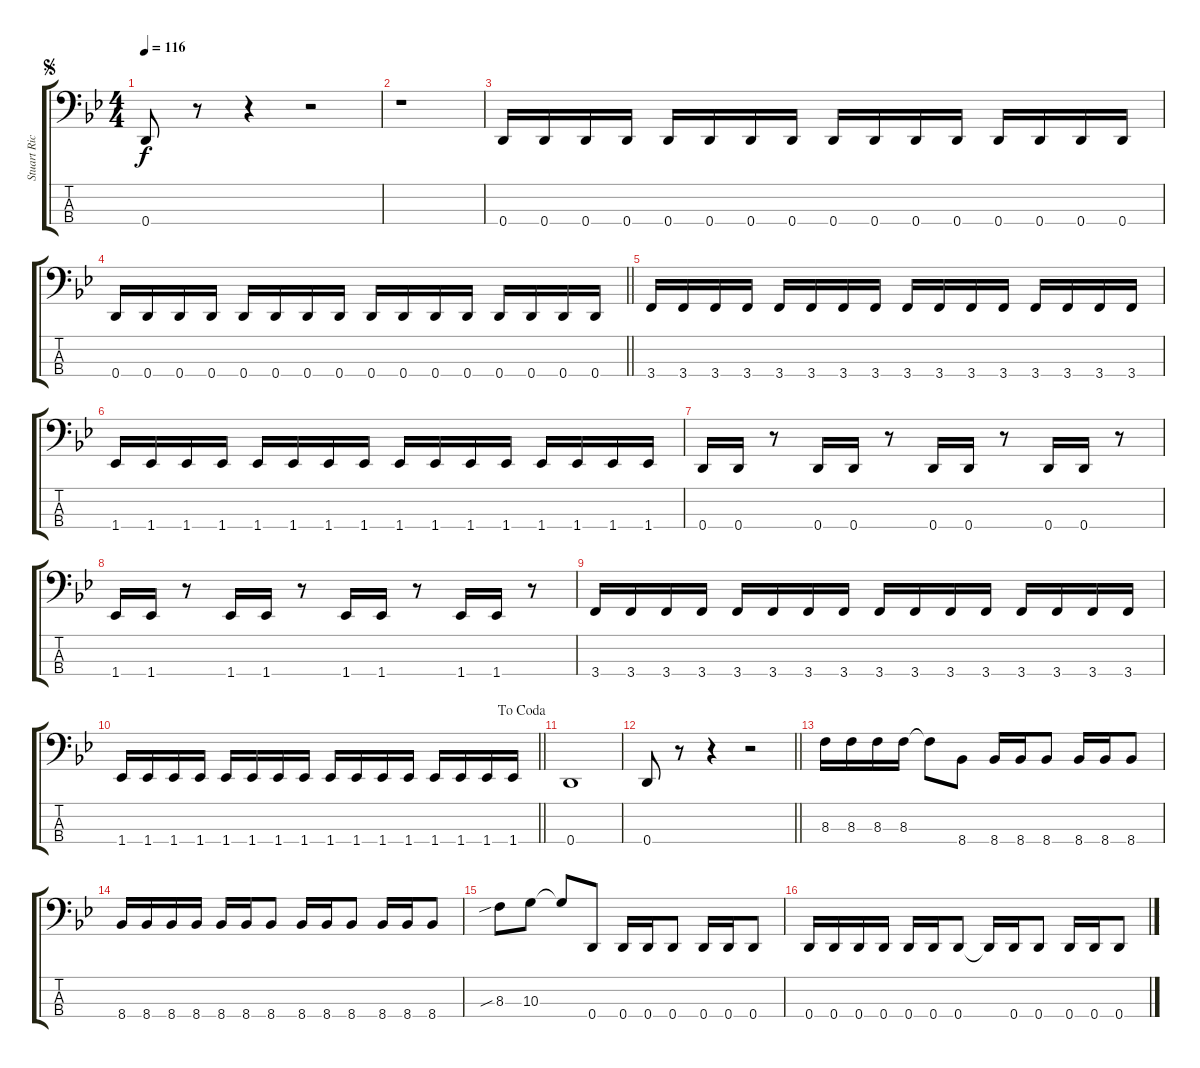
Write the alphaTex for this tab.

\track ("Stuart Richardson - Bass" "Stuart Ric") {instrument electricbasspick}
\staff {score tabs}
\tuning (G2 D2 A1 D1) {hide}
\ts (4 4)
\jump segno
\tempo 116
\clef f4
\ks bb
0.4.8{dy f} r.8 r.4 r.2 |
r.1 |
0.4.16 0.4.16 0.4.16 0.4.16 0.4.16 0.4.16 0.4.16 0.4.16 0.4.16 0.4.16 0.4.16 0.4.16 0.4.16 0.4.16 0.4.16 0.4.16 |
\barLineRight lightlight
0.4.16 0.4.16 0.4.16 0.4.16 0.4.16 0.4.16 0.4.16 0.4.16 0.4.16 0.4.16 0.4.16 0.4.16 0.4.16 0.4.16 0.4.16 0.4.16 |
3.4.16 3.4.16 3.4.16 3.4.16 3.4.16 3.4.16 3.4.16 3.4.16 3.4.16 3.4.16 3.4.16 3.4.16 3.4.16 3.4.16 3.4.16 3.4.16 |
1.4.16 1.4.16 1.4.16 1.4.16 1.4.16 1.4.16 1.4.16 1.4.16 1.4.16 1.4.16 1.4.16 1.4.16 1.4.16 1.4.16 1.4.16 1.4.16 |
0.4.16 0.4.16 r.8 0.4.16 0.4.16 r.8 0.4.16 0.4.16 r.8 0.4.16 0.4.16 r.8 |
1.4.16 1.4.16 r.8 1.4.16 1.4.16 r.8 1.4.16 1.4.16 r.8 1.4.16 1.4.16 r.8 |
3.4.16 3.4.16 3.4.16 3.4.16 3.4.16 3.4.16 3.4.16 3.4.16 3.4.16 3.4.16 3.4.16 3.4.16 3.4.16 3.4.16 3.4.16 3.4.16 |
\jump dacoda
\barLineRight lightlight
1.4.16 1.4.16 1.4.16 1.4.16 1.4.16 1.4.16 1.4.16 1.4.16 1.4.16 1.4.16 1.4.16 1.4.16 1.4.16 1.4.16 1.4.16 1.4.16 |
0.4.1 |
\barLineRight lightlight
0.4.8 r.8 r.4 r.2 |
8.3.16 8.3.16 8.3.16 8.3.16 8.3{t}.8 8.4.8 8.4.16 8.4.16 8.4.8 8.4.16 8.4.16 8.4.8 |
8.4.16 8.4.16 8.4.16 8.4.16 8.4.16 8.4.16 8.4.8 8.4.16 8.4.16 8.4.8 8.4.16 8.4.16 8.4.8 |
8.3{sib}.8 10.3.8 10.3{t}.8 0.4.8 0.4.16 0.4.16 0.4.8 0.4.16 0.4.16 0.4.8 |
0.4.16 0.4.16 0.4.16 0.4.16 0.4.16 0.4.16 0.4.8 0.4{t}.16 0.4.16 0.4.8 0.4.16 0.4.16 0.4.8
